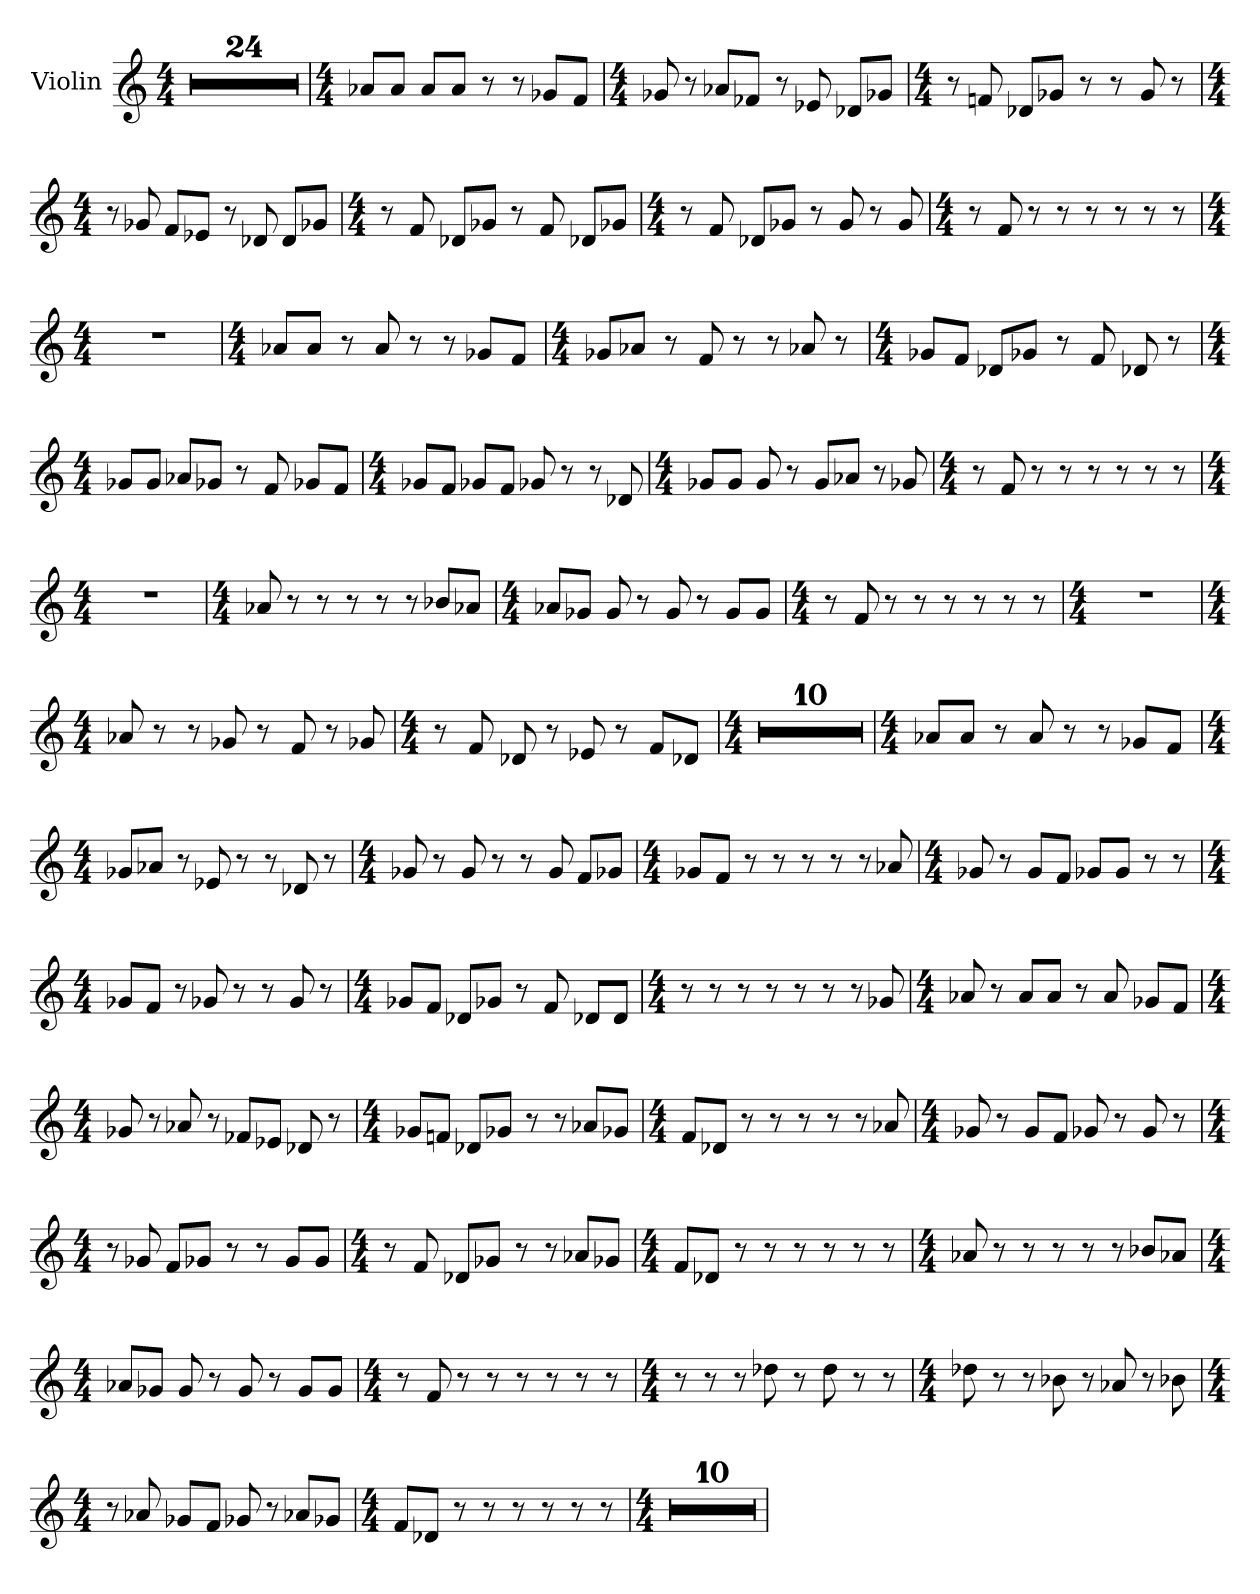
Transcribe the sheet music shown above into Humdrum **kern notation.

**kern
*part1
*staff1
*I"Violin
*I'Vln
*M4/4
=
1r
=
*M4/4
1r
=
*M4/4
1r
=
*M4/4
1r
=
*M4/4
1r
=
*M4/4
1r
=
*M4/4
1r
=
*M4/4
1r
=
*M4/4
1r
=
*M4/4
1r
=
*M4/4
1r
=
*M4/4
1r
=
*M4/4
1r
=
*M4/4
1r
=
*M4/4
1r
=
*M4/4
1r
=
*M4/4
1r
=
*M4/4
1r
=
*M4/4
1r
=
*M4/4
1r
=
*M4/4
1r
=
*M4/4
1r
=
*M4/4
1r
=
*M4/4
1r
=
*M4/4
8a-XL
8a-J
8a-L
8a-J
8r
8r
8g-XL
8fJ
=
*M4/4
8g-X
8r
8a-XL
8f-XJ
8r
8e-X
8d-XL
8g-XJ
=
*M4/4
8r
8fn
8d-XL
8g-XJ
8r
8r
8g-
8r
=
*M4/4
8r
8g-X
8fL
8e-XJ
8r
8d-X
8d-L
8g-XJ
=
*M4/4
8r
8f
8d-XL
8g-XJ
8r
8f
8d-XL
8g-XJ
=
*M4/4
8r
8f
8d-XL
8g-XJ
8r
8g-
8r
8g-
=
*M4/4
8r
8f
8r
8r
8r
8r
8r
8r
=
*M4/4
1r
=
*M4/4
8a-XL
8a-J
8r
8a-
8r
8r
8g-XL
8fJ
=
*M4/4
8g-XL
8a-XJ
8r
8f
8r
8r
8a-X
8r
=
*M4/4
8g-XL
8fJ
8d-XL
8g-XJ
8r
8f
8d-X
8r
=
*M4/4
8g-XL
8g-J
8a-XL
8g-XJ
8r
8f
8g-XL
8fJ
=
*M4/4
8g-XL
8fJ
8g-XL
8fJ
8g-X
8r
8r
8d-X
=
*M4/4
8g-XL
8g-J
8g-
8r
8g-L
8a-XJ
8r
8g-X
=
*M4/4
8r
8f
8r
8r
8r
8r
8r
8r
=
*M4/4
1r
=
*M4/4
8a-X
8r
8r
8r
8r
8r
8b-XL
8a-XJ
=
*M4/4
8a-XL
8g-XJ
8g-
8r
8g-
8r
8g-L
8g-J
=
*M4/4
8r
8f
8r
8r
8r
8r
8r
8r
=
*M4/4
1r
=
*M4/4
8a-X
8r
8r
8g-X
8r
8f
8r
8g-X
=
*M4/4
8r
8f
8d-X
8r
8e-X
8r
8fL
8d-XJ
=
*M4/4
1r
=
*M4/4
1r
=
*M4/4
1r
=
*M4/4
1r
=
*M4/4
1r
=
*M4/4
1r
=
*M4/4
1r
=
*M4/4
1r
=
*M4/4
1r
=
*M4/4
1r
=
*M4/4
8a-XL
8a-J
8r
8a-
8r
8r
8g-XL
8fJ
=
*M4/4
8g-XL
8a-XJ
8r
8e-X
8r
8r
8d-X
8r
=
*M4/4
8g-X
8r
8g-
8r
8r
8g-
8fL
8g-XJ
=
*M4/4
8g-XL
8fJ
8r
8r
8r
8r
8r
8a-X
=
*M4/4
8g-X
8r
8g-L
8fJ
8g-XL
8g-J
8r
8r
=
*M4/4
8g-XL
8fJ
8r
8g-X
8r
8r
8g-
8r
=
*M4/4
8g-XL
8fJ
8d-XL
8g-XJ
8r
8f
8d-XL
8d-J
=
*M4/4
8r
8r
8r
8r
8r
8r
8r
8g-X
=
*M4/4
8a-X
8r
8a-L
8a-J
8r
8a-
8g-XL
8fJ
=
*M4/4
8g-X
8r
8a-X
8r
8f-XL
8e-XJ
8d-X
8r
=
*M4/4
8g-XL
8fnJ
8d-XL
8g-XJ
8r
8r
8a-XL
8g-XJ
=
*M4/4
8fL
8d-XJ
8r
8r
8r
8r
8r
8a-X
=
*M4/4
8g-X
8r
8g-L
8fJ
8g-X
8r
8g-
8r
=
*M4/4
8r
8g-X
8fL
8g-XJ
8r
8r
8g-L
8g-J
=
*M4/4
8r
8f
8d-XL
8g-XJ
8r
8r
8a-XL
8g-XJ
=
*M4/4
8fL
8d-XJ
8r
8r
8r
8r
8r
8r
=
*M4/4
8a-X
8r
8r
8r
8r
8r
8b-XL
8a-XJ
=
*M4/4
8a-XL
8g-XJ
8g-
8r
8g-
8r
8g-L
8g-J
=
*M4/4
8r
8f
8r
8r
8r
8r
8r
8r
=
*M4/4
8r
8r
8r
8dd-X
8r
8dd-
8r
8r
=
*M4/4
8dd-X
8r
8r
8b-X
8r
8a-X
8r
8b-X
=
*M4/4
8r
8a-X
8g-XL
8fJ
8g-X
8r
8a-XL
8g-XJ
=
*M4/4
8fL
8d-XJ
8r
8r
8r
8r
8r
8r
=
*M4/4
1r
=
*M4/4
1r
=
*M4/4
1r
=
*M4/4
1r
=
*M4/4
1r
=
*M4/4
1r
=
*M4/4
1r
=
*M4/4
1r
=
*M4/4
1r
=
*M4/4
1r
=
*-
